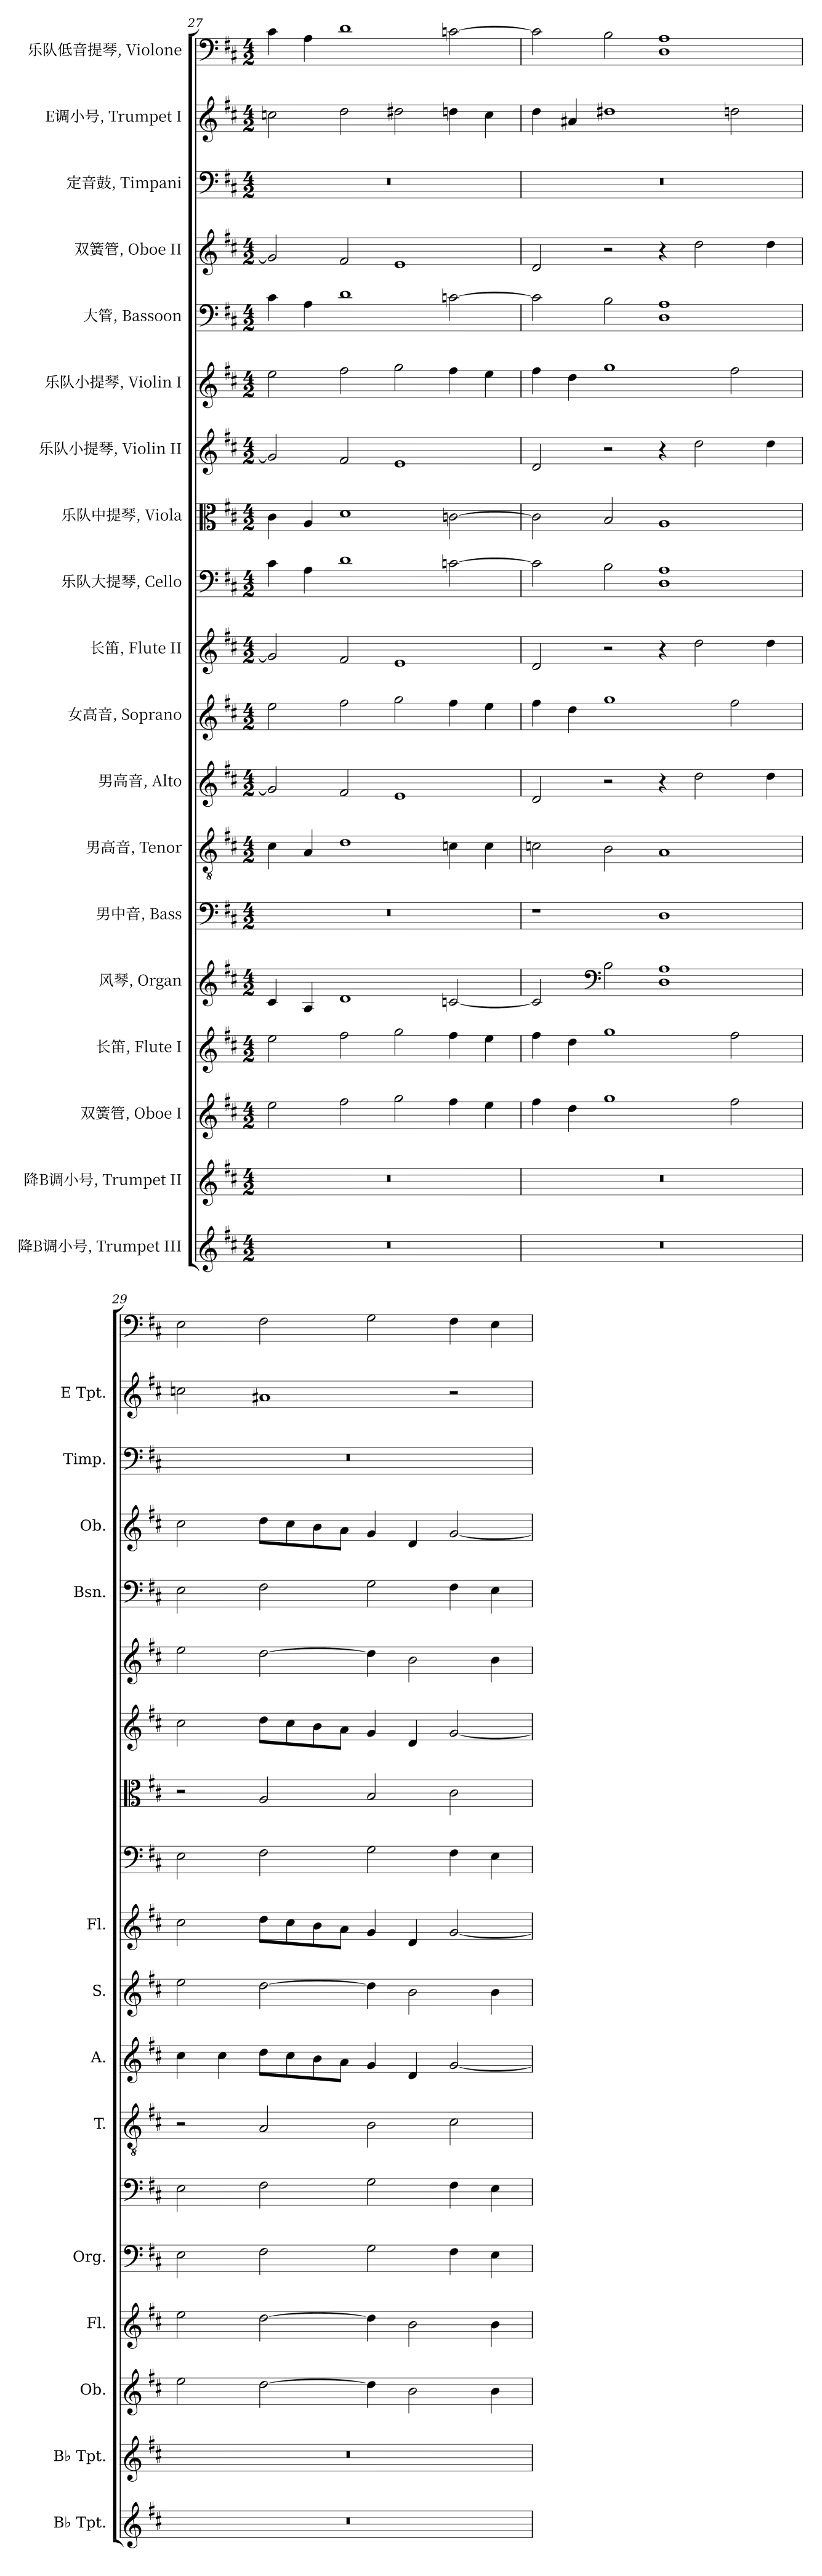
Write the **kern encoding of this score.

**kern	**kern	**kern	**kern	**kern	**kern	**kern	**kern	**kern	**kern	**kern	**kern	**kern	**kern	**kern	**kern	**kern	**kern	**kern
*part19	*part18	*part17	*part16	*part15	*part14	*part13	*part12	*part11	*part10	*part9	*part8	*part7	*part6	*part5	*part4	*part3	*part2	*part1
*staff19	*staff18	*staff17	*staff16	*staff15	*staff14	*staff13	*staff12	*staff11	*staff10	*staff9	*staff8	*staff7	*staff6	*staff5	*staff4	*staff3	*staff2	*staff1
*I"降B调小号, Trumpet III	*I"降B调小号, Trumpet II	*I"双簧管, Oboe I	*I"长笛, Flute I	*I"风琴, Organ	*I"男中音, Bass	*I"男高音, Tenor	*I"男高音, Alto	*I"女高音, Soprano	*I"长笛, Flute II	*I"乐队大提琴, Cello	*I"乐队中提琴, Viola	*I"乐队小提琴, Violin II	*I"乐队小提琴, Violin I	*I"大管, Bassoon	*I"双簧管, Oboe II	*I"定音鼓, Timpani	*I"E调小号, Trumpet I	*I"乐队低音提琴, Violone
*I'B♭ Tpt.	*I'B♭ Tpt.	*I'Ob.	*I'Fl.	*I'Org.	*	*I'T.	*I'A.	*I'S.	*I'Fl.	*	*	*	*	*I'Bsn.	*I'Ob.	*I'Timp.	*I'E Tpt.	*
!!LO:PB:g=z
*clefG2	*clefG2	*clefG2	*clefG2	*clefG2	*clefF4	*clefGv2	*clefG2	*clefG2	*clefG2	*clefF4	*clefC3	*clefG2	*clefG2	*clefF4	*clefG2	*clefF4	*clefG2	*clefF4
*ITrd1c2	*ITrd1c2	*	*	*	*	*	*	*	*	*	*	*	*	*	*	*	*ITrd-3c-4	*ITrd7c12
*k[]	*k[]	*k[f#c#]	*k[f#c#]	*k[f#c#]	*k[f#c#]	*k[f#c#]	*k[f#c#]	*k[f#c#]	*k[f#c#]	*k[f#c#]	*k[f#c#]	*k[f#c#]	*k[f#c#]	*k[f#c#]	*k[f#c#]	*k[f#c#]	*k[b-e-a-d-g-c-]	*k[f#c#]
*M4/2	*M4/2	*M4/2	*M4/2	*M4/2	*M4/2	*M4/2	*M4/2	*M4/2	*M4/2	*M4/2	*M4/2	*M4/2	*M4/2	*M4/2	*M4/2	*M4/2	*M4/2	*M4/2
=27	=27	=27	=27	=27	=27	=27	=27	=27	=27	=27	=27	=27	=27	=27	=27	=27	=27	=27
0r	0r	2ee\	2ee\	4c#/	0r	4c#\	2g/]	2ee\	2g/]	4c#\	4c#\	2g/]	2ee\	4c#\	2g/]	0r	2ff-X\	4C#\
.	.	.	.	4A/	.	4A/	.	.	.	4A\	4A/	.	.	4A\	.	.	.	4AA\
.	.	2ff#\	2ff#\	1d	.	1d	2f#/	2ff#\	2f#/	1d	1d	2f#/	2ff#\	1d	2f#/	.	2gg-\	1D
.	.	2gg\	2gg\	.	.	.	1e	2gg\	1e	.	.	1e	2gg\	.	1e	.	2ggn\	.
.	.	4ff#\	4ff#\	[2cn/	.	4cn\	.	4ff#\	.	[2cn\	[2cn\	.	4ff#\	[2cn\	.	.	4gg-X\	[2Cn\
.	.	4ee\	4ee\	.	.	4c\	.	4ee\	.	.	.	.	4ee\	.	.	.	4ff-\	.
=28	=28	=28	=28	=28	=28	=28	=28	=28	=28	=28	=28	=28	=28	=28	=28	=28	=28	=28
0r	0r	4ff#\	4ff#\	2c/]	1r	2cn\	2d/	4ff#\	2d/	2c\]	2c\]	2d/	4ff#\	2c\]	2d/	0r	4gg-\	2C\]
.	.	4dd\	4dd\	.	.	.	.	4dd\	.	.	.	.	4dd\	.	.	.	4ddn/	.
*	*	*	*	*clefF4	*	*	*	*	*	*	*	*	*	*	*	*	*	*
.	.	1gg	1gg	2B\	.	2B\	2r	1gg	2r	2B\	2B/	2r	1gg	2B\	2r	.	1ggn	2BB\
.	.	.	.	1D 1A	1D	1A	4r	.	4r	1D 1A	1A	4r	.	1D 1A	4r	.	.	1DD 1AA
.	.	.	.	.	.	.	2dd\	.	2dd\	.	.	2dd\	.	.	2dd\	.	.	.
.	.	2ff#\	2ff#\	.	.	.	.	2ff#\	.	.	.	.	2ff#\	.	.	.	2gg-X\	.
.	.	.	.	.	.	.	4dd\	.	4dd\	.	.	4dd\	.	.	4dd\	.	.	.
=29	=29	=29	=29	=29	=29	=29	=29	=29	=29	=29	=29	=29	=29	=29	=29	=29	=29	=29
0r	0r	2ee\	2ee\	2E\	2E\	2r	4cc#\	2ee\	2cc#\	2E\	2r	2cc#\	2ee\	2E\	2cc#\	0r	2ff-X\	2EE\
.	.	.	.	.	.	.	4cc#\	.	.	.	.	.	.	.	.	.	.	.
.	.	[2dd\	[2dd\	2F#\	2F#\	2A/	8dd\L	[2dd\	8dd\L	2F#\	2A/	8dd\L	[2dd\	2F#\	8dd\L	.	1ddn	2FF#\
.	.	.	.	.	.	.	8cc#\	.	8cc#\	.	.	8cc#\	.	.	8cc#\	.	.	.
.	.	.	.	.	.	.	8b\	.	8b\	.	.	8b\	.	.	8b\	.	.	.
.	.	.	.	.	.	.	8a\J	.	8a\J	.	.	8a\J	.	.	8a\J	.	.	.
.	.	4dd\]	4dd\]	2G\	2G\	2B\	4g/	4dd\]	4g/	2G\	2B/	4g/	4dd\]	2G\	4g/	.	.	2GG\
.	.	2b\	2b\	.	.	.	4d/	2b\	4d/	.	.	4d/	2b\	.	4d/	.	.	.
.	.	.	.	4F#\	4F#\	2c#\	[2g/	.	[2g/	4F#\	2c#\	[2g/	.	4F#\	[2g/	.	2r	4FF#\
.	.	4b\	4b\	4E\	4E\	.	.	4b\	.	4E\	.	.	4b\	4E\	.	.	.	4EE\
=	=	=	=	=	=	=	=	=	=	=	=	=	=	=	=	=	=	=
*-	*-	*-	*-	*-	*-	*-	*-	*-	*-	*-	*-	*-	*-	*-	*-	*-	*-	*-
